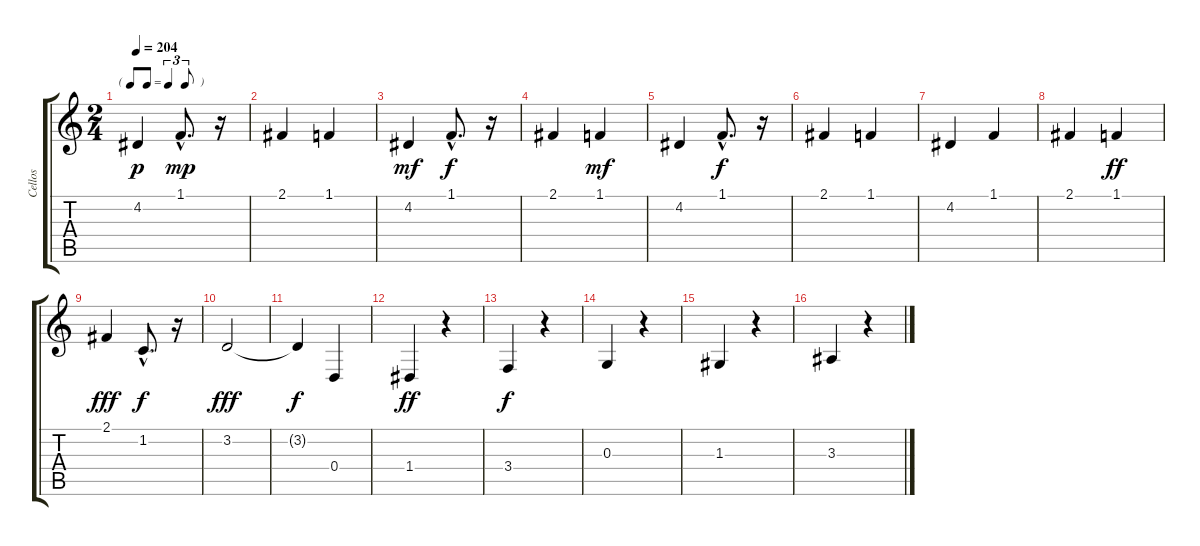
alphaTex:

\track ("Cellos" "Cellos") {instrument stringensemble1}
\staff {score tabs}
\tuning (E4 B3 G3 D3 A2 E2) {hide}
\ts (2 4)
\tf triplet8th
\tempo 204
\clef g2
\ks c
4.2.4{dy p} 1.1{hac}.8{d dy mp} r.16 |
2.1.4 1.1.4 |
4.2.4{dy mf} 1.1{hac}.8{d dy f} r.16 |
2.1.4 1.1.4{dy mf} |
4.2.4 1.1{hac}.8{d dy f} r.16 |
2.1.4 1.1.4 |
4.2.4 1.1.4 |
2.1.4 1.1.4{dy ff} |
2.1.4{dy fff} 1.2{hac}.8{d dy f} r.16 |
3.2.2{dy fff} |
3.2{t}.4{dy f} 0.4.4 |
1.4.4{dy ff} r.4 |
3.4.4{dy f} r.4 |
0.3.4 r.4 |
1.3.4 r.4 |
3.3.4 r.4
